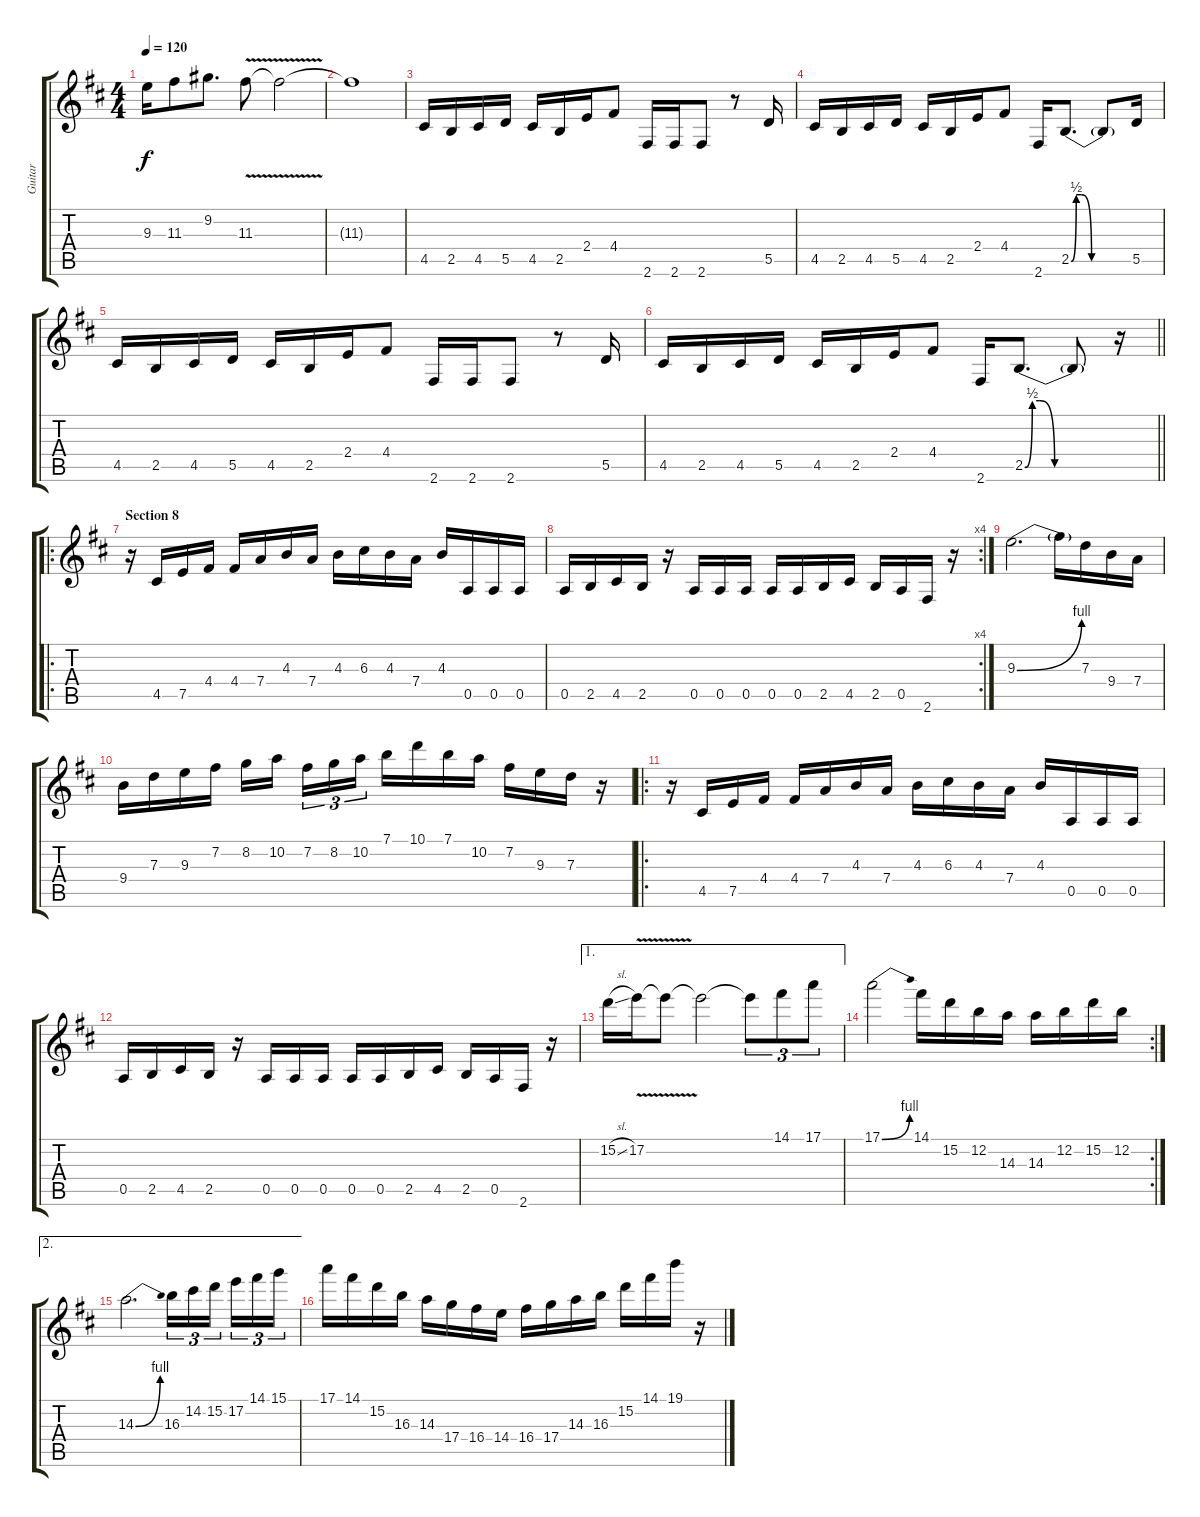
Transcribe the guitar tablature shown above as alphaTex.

\track ("Guitar" "Guitar") {instrument overdrivenguitar}
\staff {score tabs}
\tuning (E4 B3 G3 D3 A2 E2) {hide}
\ts (4 4)
\tempo 120
\clef g2
\ks d
9.3.16{dy f} 11.3.8 9.2.8{d} 11.3{v}.8 11.3{t}.2 |
11.3{t}.1 |
4.5.16 2.5.16 4.5.16 5.5.16 4.5.16 2.5.16 2.4.16 4.4.8 2.6.16 2.6.16 2.6.8 r.8 5.5.16 |
4.5.16 2.5.16 4.5.16 5.5.16 4.5.16 2.5.16 2.4.16 4.4.8 2.6.16 2.5{be (custom 0 0 5 2 10 2 20 0 30 0 60 0)}.8{d} 2.5{t}.8 5.5.16 |
4.5.16 2.5.16 4.5.16 5.5.16 4.5.16 2.5.16 2.4.16 4.4.8 2.6.16 2.6.16 2.6.8 r.8 5.5.16 |
\barLineRight lightlight
4.5.16 2.5.16 4.5.16 5.5.16 4.5.16 2.5.16 2.4.16 4.4.8 2.6.16 2.5{be (custom 0 0 5 2 10 2 20 0 30 0 60 0)}.8{d} 2.5{t}.8 r.16 |
\ro
\section ("" "Section 8")
r.16 4.5.16 7.5.16 4.4.16 4.4.16 7.4.16 4.3.16 7.4.16 4.3.16 6.3.16 4.3.16 7.4.16 4.3.16 0.5.16 0.5.16 0.5.16 |
\rc 4
0.5.16 2.5.16 4.5.16 2.5.16 r.16 0.5.16 0.5.16 0.5.16 0.5.16 0.5.16 2.5.16 4.5.16 2.5.16 0.5.16 2.6.16 r.16 |
9.3{be (bend 0 0 60 4)}.2{d} 9.3{t}.16 7.3.16 9.4.16 7.4.16 |
9.4.16 7.3.16 9.3.16 7.2.16 8.2.16 10.2.16{beam splitsecondary} 7.2.16{tu (3 2)} 8.2.16{tu (3 2)} 10.2.16{tu (3 2)} 7.1.16 10.1.16 7.1.16 10.2.16 7.2.16 9.3.16 7.3.16 r.16 |
\ro
r.16 4.5.16 7.5.16 4.4.16 4.4.16 7.4.16 4.3.16 7.4.16 4.3.16 6.3.16 4.3.16 7.4.16 4.3.16 0.5.16 0.5.16 0.5.16 |
0.5.16 2.5.16 4.5.16 2.5.16 r.16 0.5.16 0.5.16 0.5.16 0.5.16 0.5.16 2.5.16 4.5.16 2.5.16 0.5.16 2.6.16 r.16 |
\ae 1
15.2{sl}.16 17.2{v}.16 17.2{t}.8 17.2{t}.2 17.2{t}.8{tu (3 2)} 14.1.8{tu (3 2)} 17.1.8{tu (3 2)} |
\rc 2
17.1{be (bend 0 0 60 4)}.2 14.1.16 15.2.16 12.2.16 14.3.16 14.3.16 12.2.16 15.2.16 12.2.16 |
\ae 2
14.3{be (bend 0 0 60 4)}.2{d} 16.3.16{tu (3 2)} 14.2.16{tu (3 2)} 15.2.16{tu (3 2) beam splitsecondary} 17.2.16{tu (3 2)} 14.1.16{tu (3 2)} 15.1.16{tu (3 2)} |
17.1.16 14.1.16 15.2.16 16.3.16 14.3.16 17.4.16 16.4.16 14.4.16 16.4.16 17.4.16 14.3.16 16.3.16 15.2.16 14.1.16 19.1.16 r.16
